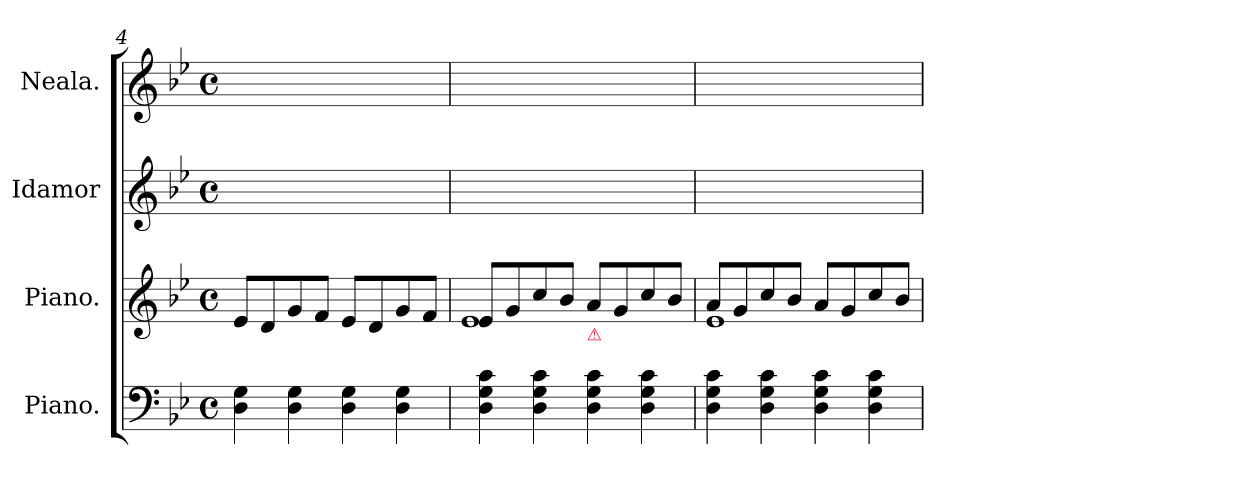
**kern	**kern	**kern	**kern
*part4	*part3	*part2	*part1
*staff4	*staff3	*staff2	*staff1
*I"Piano.	*I"Piano.	*I"Idamor	*I"Neala.
*	*	*I'I.	*I'N.
*clefF4	*clefG2	*clefG2	*clefG2
*k[b-e-]	*k[b-e-]	*k[b-e-]	*k[b-e-]
*g:	*g:	*g:	*g:
*M4/4	*M4/4	*M4/4	*M4/4
*met(c)	*met(c)	*met(c)	*met(c)
=4	=4	=4	=4
4D\ 4G\	8e-/L	1ryy	1ryy
.	8d/	.	.
4D\ 4G\	8g/	.	.
.	8f/J	.	.
4D\ 4G\	8e-/L	.	.
.	8d/	.	.
4D\ 4G\	8g/	.	.
.	8f/J	.	.
=5	=5	=5	=5
*	*^	*	*
4D\ 4G\ 4c\	8e-/L	1e-	1ryy	1ryy
.	8g/	.	.	.
4D\ 4G\ 4c\	8cc/	.	.	.
.	8b-/J	.	.	.
!	!LO:TX:b:color=crimson:t=⚠	!	!	!
4D\ 4G\ 4c\	8a/L	.	.	.
.	8g/	.	.	.
4D\ 4G\ 4c\	8cc/	.	.	.
.	8b-/J	.	.	.
=6	=6	=6	=6	=6
4D\ 4G\ 4c\	8a/L	1e-	1ryy	1ryy
.	8g/	.	.	.
4D\ 4G\ 4c\	8cc/	.	.	.
.	8b-/J	.	.	.
4D\ 4G\ 4c\	8a/L	.	.	.
.	8g/	.	.	.
4D\ 4G\ 4c\	8cc/	.	.	.
.	8b-/J	.	.	.
*	*v	*v	*	*
=	=	=	=
*-	*-	*-	*-
